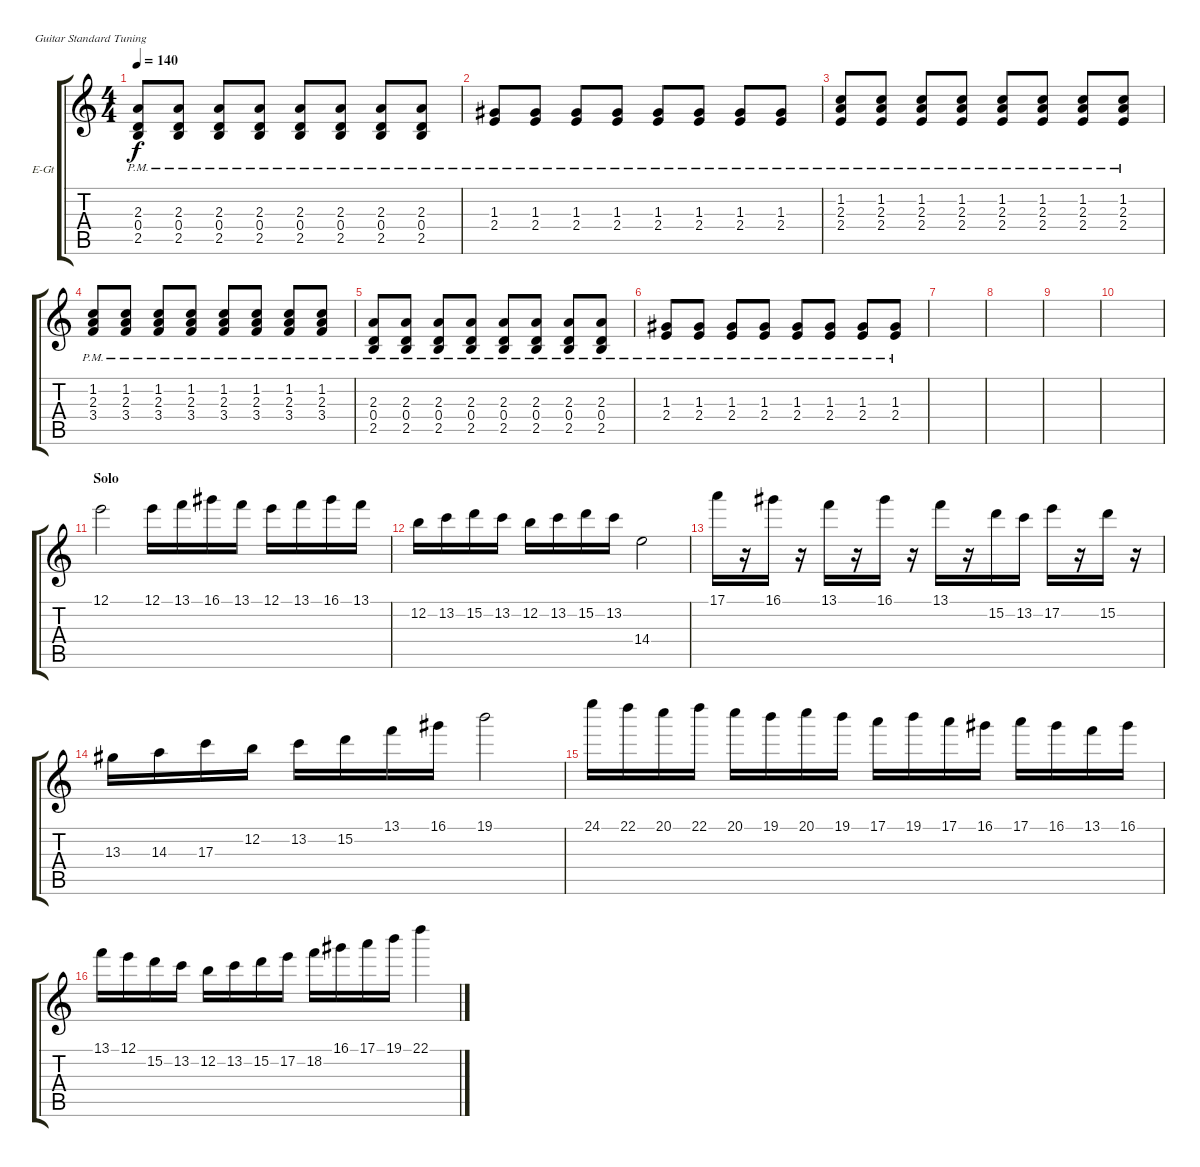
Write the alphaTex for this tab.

\defaultSystemsLayout 4
\bracketExtendMode groupsimilarinstruments
\firstSystemTrackNameOrientation horizontal
\otherSystemsTrackNameOrientation horizontal
\track ("Electric Guitar" "E-Gt") {instrument distortionguitar}
\staff {score tabs}
\tuning (E4 B3 G3 D3 A2 E2)
\ts (4 4)
\tempo 140
\clef g2
\ks c
(2.5{pm} 0.4{pm} 2.3{pm}).8{dy f} (2.5{pm} 0.4{pm} 2.3{pm}).8 (2.5{pm} 0.4{pm} 2.3{pm}).8 (2.5{pm} 0.4{pm} 2.3{pm}).8 (2.5{pm} 0.4{pm} 2.3{pm}).8 (2.5{pm} 0.4{pm} 2.3{pm}).8 (2.5{pm} 0.4{pm} 2.3{pm}).8 (2.5{pm} 0.4{pm} 2.3{pm}).8 |
(2.4{pm} 1.3{pm}).8 (2.4{pm} 1.3{pm}).8 (2.4{pm} 1.3{pm}).8 (2.4{pm} 1.3{pm}).8 (2.4{pm} 1.3{pm}).8 (2.4{pm} 1.3{pm}).8 (2.4{pm} 1.3{pm}).8 (2.4{pm} 1.3{pm}).8 |
(2.4{pm} 2.3{pm} 1.2{pm}).8 (2.4{pm} 2.3{pm} 1.2{pm}).8 (2.4{pm} 2.3{pm} 1.2{pm}).8 (2.4{pm} 2.3{pm} 1.2{pm}).8 (2.4{pm} 2.3{pm} 1.2{pm}).8 (2.4{pm} 2.3{pm} 1.2{pm}).8 (2.4{pm} 2.3{pm} 1.2{pm}).8 (2.4{pm} 2.3{pm} 1.2{pm}).8 |
(1.2{pm} 2.3{pm} 3.4{pm}).8 (1.2{pm} 2.3{pm} 3.4{pm}).8 (1.2{pm} 2.3{pm} 3.4{pm}).8 (1.2{pm} 2.3{pm} 3.4{pm}).8 (1.2{pm} 2.3{pm} 3.4{pm}).8 (1.2{pm} 2.3{pm} 3.4{pm}).8 (1.2{pm} 2.3{pm} 3.4{pm}).8 (1.2{pm} 2.3{pm} 3.4{pm}).8 |
(2.5{pm} 0.4{pm} 2.3{pm}).8 (2.5{pm} 0.4{pm} 2.3{pm}).8 (2.5{pm} 0.4{pm} 2.3{pm}).8 (2.5{pm} 0.4{pm} 2.3{pm}).8 (2.5{pm} 0.4{pm} 2.3{pm}).8 (2.5{pm} 0.4{pm} 2.3{pm}).8 (2.5{pm} 0.4{pm} 2.3{pm}).8 (2.5{pm} 0.4{pm} 2.3{pm}).8 |
(2.4{pm} 1.3{pm}).8 (2.4{pm} 1.3{pm}).8 (2.4{pm} 1.3{pm}).8 (2.4{pm} 1.3{pm}).8 (2.4{pm} 1.3{pm}).8 (2.4{pm} 1.3{pm}).8 (2.4{pm} 1.3{pm}).8 (2.4{pm} 1.3{pm}).8 |
|
|
|
|
\section ("" "Solo")
12.1.2 12.1.16 13.1.16 16.1.16 13.1.16 12.1.16 13.1.16 16.1.16 13.1.16 |
12.2.16 13.2.16 15.2.16 13.2.16 12.2.16 13.2.16 15.2.16 13.2.16 14.4.2 |
17.1.16 r.16 16.1.16 r.16 13.1.16 r.16 16.1.16 r.16 13.1.16 r.16 15.2.16 13.2.16 17.2.16 r.16 15.2.16 r.16 |
13.3.16 14.3.16 17.3.16 12.2.16 13.2.16 15.2.16 13.1.16 16.1.16 19.1.2 |
24.1.16 22.1.16 20.1.16 22.1.16 20.1.16 19.1.16 20.1.16 19.1.16 17.1.16 19.1.16 17.1.16 16.1.16 17.1.16 16.1.16 13.1.16 16.1.16 |
13.1.16 12.1.16 15.2.16 13.2.16 12.2.16 13.2.16 15.2.16 17.2.16 18.2.16 16.1.16 17.1.16 19.1.16 22.1.4
